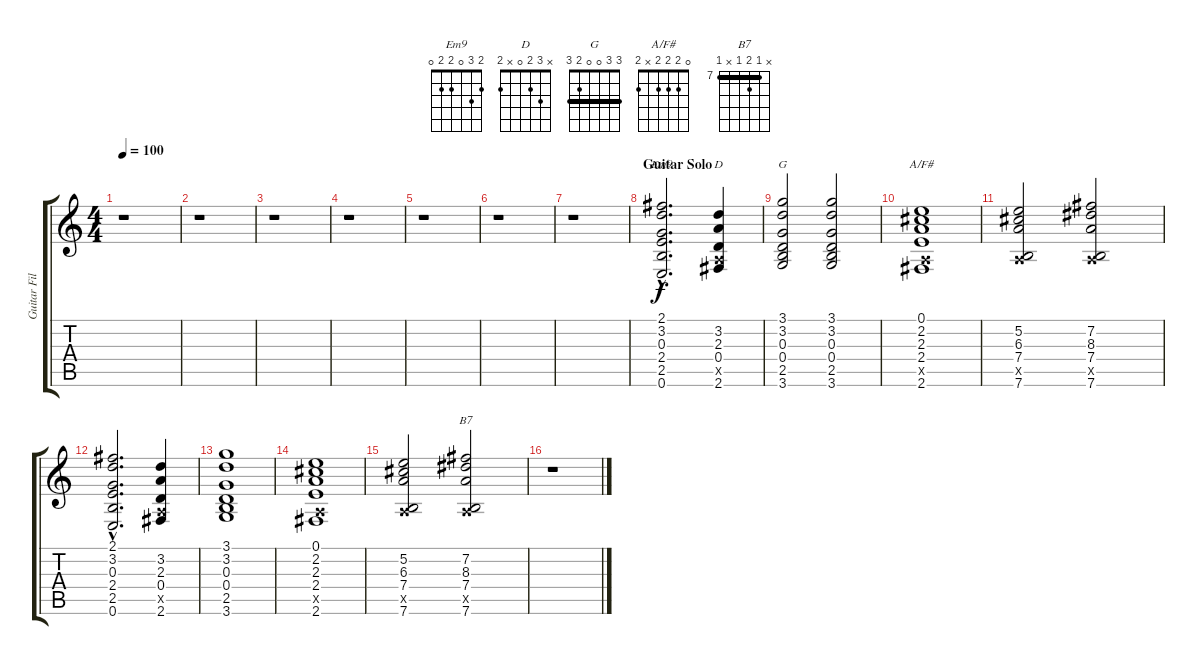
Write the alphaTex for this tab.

\track ("Guitar Fill(s) " "Guitar Fil") {instrument distortionguitar}
\staff {score tabs}
\tuning (E4 B3 G3 D3 A2 E2) {hide}
\chord ("Em9" 2 3 0 2 2 0)
\chord ("D" x 3 2 0 x 2)
\chord ("G" 3 3 0 0 2 3) {barre 3}
\chord ("A/F#" 0 2 2 2 x 2)
\chord ("B7" x 7 8 7 x 7) {firstfret 7 barre 7}
\ts (4 4)
\tempo 100
\clef g2
\ks c
r.1{dy f} |
r.1 |
r.1 |
r.1 |
r.1 |
r.1 |
r.1 |
\section ("" "Guitar Solo")
(2.1{hac} 3.2{hac} 0.3{hac} 2.4{hac} 2.5{hac} 0.6{hac}).2{d ch "Em9" volume 8} (3.2 2.3 0.4 0.5{x} 2.6).4{ch "D"} |
(3.1 3.2 0.3 0.4 2.5 3.6).2{ch "G"} (3.1 3.2 0.3 0.4 2.5 3.6).2 |
(0.1 2.2 2.3 2.4 0.5{x} 2.6).1{ch "A/F#"} |
(5.2 6.3 7.4 0.5{x} 7.6).2 (7.2 8.3 7.4 0.5{x} 7.6).2 |
(2.1{hac} 3.2{hac} 0.3{hac} 2.4{hac} 2.5{hac} 0.6{hac}).2{d} (3.2 2.3 0.4 0.5{x} 2.6).4 |
(3.1 3.2 0.3 0.4 2.5 3.6).1 |
(0.1 2.2 2.3 2.4 0.5{x} 2.6).1 |
(5.2 6.3 7.4 0.5{x} 7.6).2 (7.2 8.3 7.4 0.5{x} 7.6).2{ch "B7"} |
r.1
